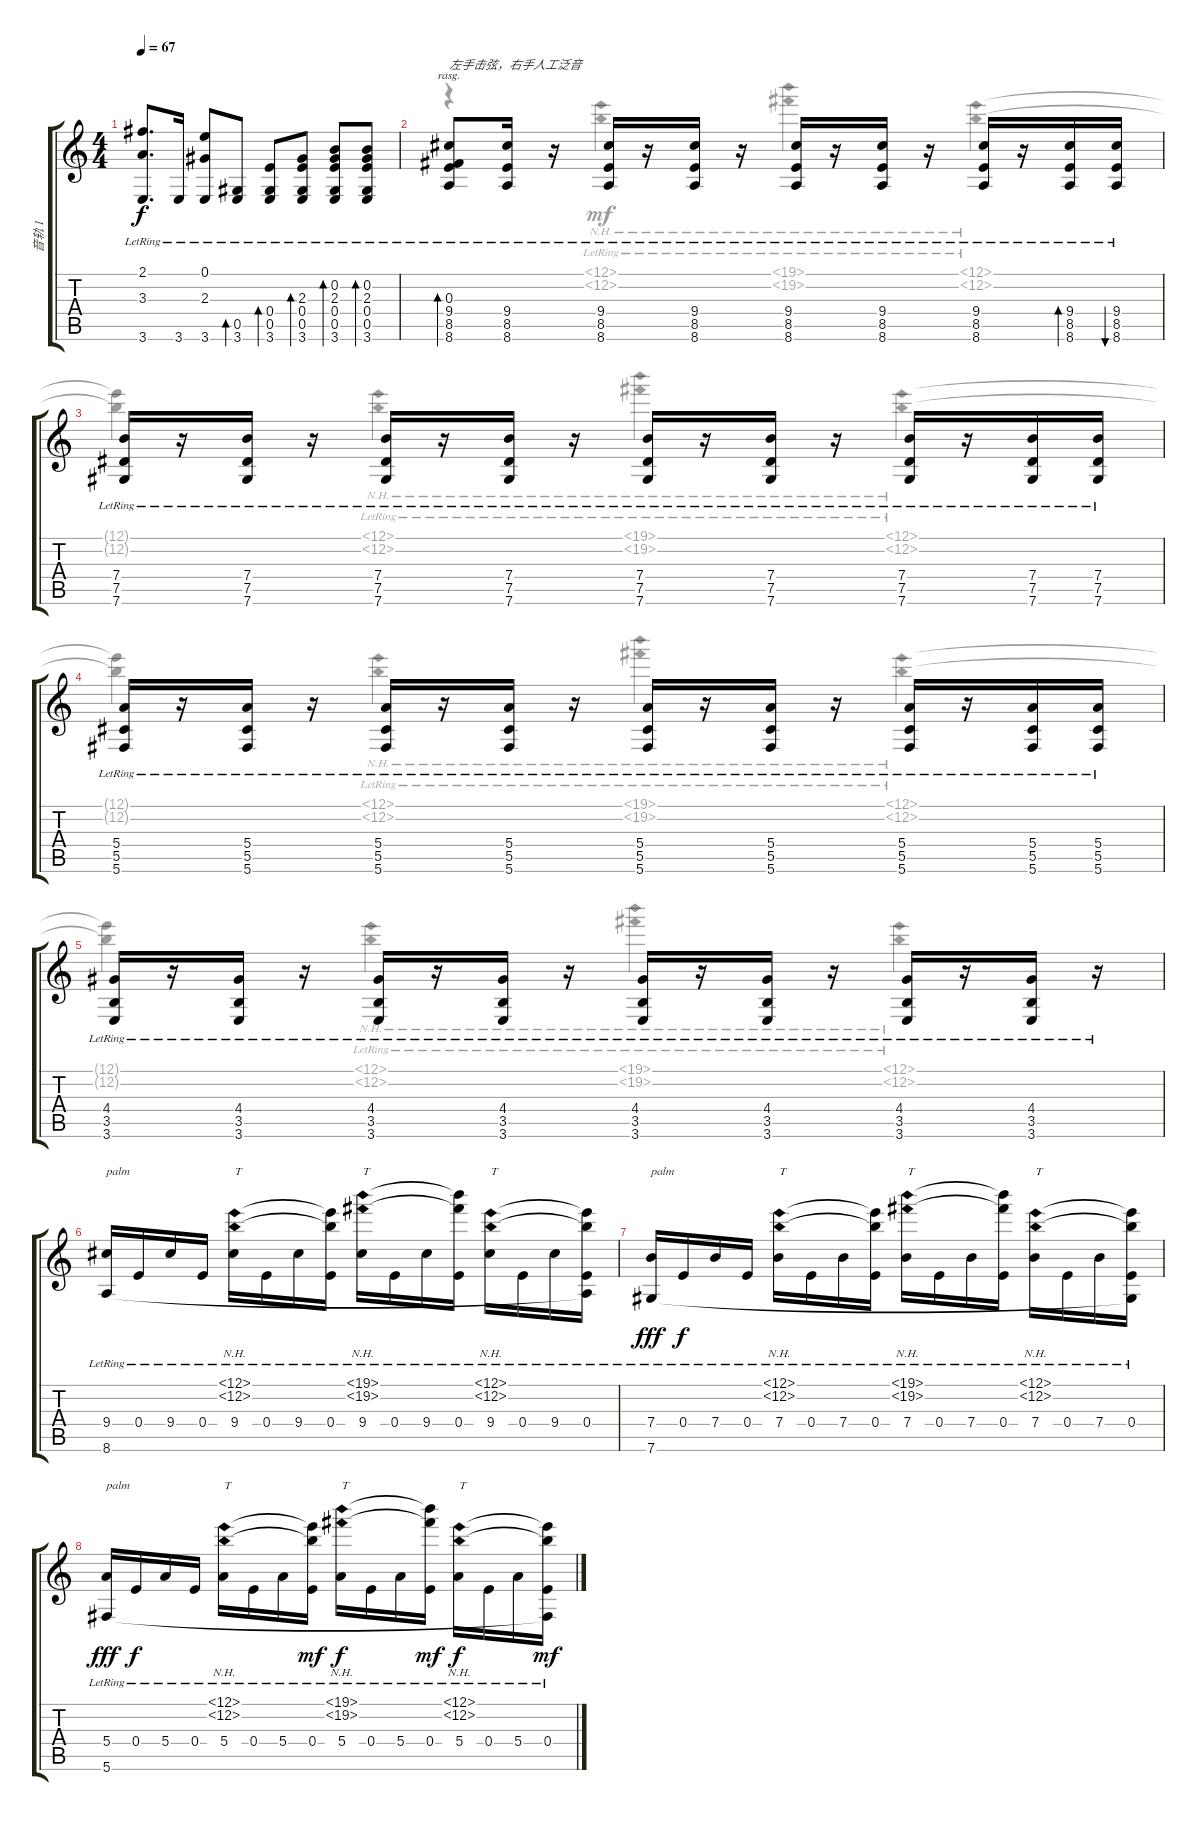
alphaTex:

\track ("音轨 1" "音轨 1") {instrument acousticguitarsteel}
\staff {score tabs}
\tuning (E4 B3 Gb3 E3 Ab2 Db2) {hide}
\voice
\ts (4 4)
\tempo 67
\clef g2
\ks c
(2.1{lr} 3.3{lr} 3.6{lr}).8{d dy f} 3.6{lr}.16 (0.1{lr} 2.3{lr} 3.6{lr}).8 (0.5{lr} 3.6{lr}).8{bd 30} (0.4{lr} 0.5{lr} 3.6{lr}).8{bd 30} (2.3{lr} 0.4{lr} 0.5{lr} 3.6{lr}).8{bd 30} (0.2{lr} 2.3{lr} 0.4{lr} 0.5{lr} 3.6{lr}).8{bd 30} (0.2{lr} 2.3{lr} 0.4{lr} 0.5{lr} 3.6{lr}).8{bd 30} |
(0.3{lr} 9.4{lr} 8.5{lr} 8.6{lr}).8{bd 120 rasg ii txt "左手击弦，右手人工泛音"} (9.4{lr} 8.5{lr} 8.6{lr}).16 r.16 (9.4{lr} 8.5{lr} 8.6{lr}).16 r.16 (9.4{lr} 8.5{lr} 8.6{lr}).16 r.16 (9.4{lr} 8.5{lr} 8.6{lr}).16 r.16 (9.4{lr} 8.5{lr} 8.6{lr}).16 r.16 (9.4{lr} 8.5{lr} 8.6{lr}).16 r.16 (9.4{lr} 8.5{lr} 8.6{lr}).16{bd 30} (9.4{lr} 8.5{lr} 8.6{lr}).16{bu 30} |
(7.4{lr} 7.5{lr} 7.6{lr}).16 r.16 (7.4{lr} 7.5{lr} 7.6{lr}).16 r.16 (7.4{lr} 7.5{lr} 7.6{lr}).16 r.16 (7.4{lr} 7.5{lr} 7.6{lr}).16 r.16 (7.4{lr} 7.5{lr} 7.6{lr}).16 r.16 (7.4{lr} 7.5{lr} 7.6{lr}).16 r.16 (7.4{lr} 7.5{lr} 7.6{lr}).16 r.16 (7.4{lr} 7.5{lr} 7.6{lr}).16 (7.4{lr} 7.5{lr} 7.6{lr}).16 |
(5.4{lr} 5.5{lr} 5.6{lr}).16 r.16 (5.4{lr} 5.5{lr} 5.6{lr}).16 r.16 (5.4{lr} 5.5{lr} 5.6{lr}).16 r.16 (5.4{lr} 5.5{lr} 5.6{lr}).16 r.16 (5.4{lr} 5.5{lr} 5.6{lr}).16 r.16 (5.4{lr} 5.5{lr} 5.6{lr}).16 r.16 (5.4{lr} 5.5{lr} 5.6{lr}).16 r.16 (5.4{lr} 5.5{lr} 5.6{lr}).16 (5.4{lr} 5.5{lr} 5.6{lr}).16 |
(4.4{lr} 3.5{lr} 3.6{lr}).16 r.16 (4.4{lr} 3.5{lr} 3.6{lr}).16 r.16 (4.4{lr} 3.5{lr} 3.6{lr}).16 r.16 (4.4{lr} 3.5{lr} 3.6{lr}).16 r.16 (4.4{lr} 3.5{lr} 3.6{lr}).16 r.16 (4.4{lr} 3.5{lr} 3.6{lr}).16 r.16 (4.4{lr} 3.5{lr} 3.6{lr}).16 r.16 (4.4{lr} 3.5{lr} 3.6{lr}).16 r.16 |
(9.4{lr} 8.6{lr}).16{txt "palm"} 0.4{lr}.16 9.4{lr}.16 0.4{lr}.16 (12.1{nh lr} 12.2{nh lr} 9.4{lr}).16{txt "T"} 0.4{lr}.16 9.4{lr}.16 (12.1{t} 12.2{t} 0.4{lr}).16 (19.1{nh lr} 19.2{nh lr} 9.4{lr}).16{txt "T"} 0.4{lr}.16 9.4{lr}.16 (19.1{t} 19.2{t} 0.4{lr}).16 (12.1{nh lr} 12.2{nh lr} 9.4{lr}).16{txt "T"} 0.4{lr}.16 9.4{lr}.16 (12.1{t} 12.2{t} 0.4{lr} 8.6{t}).16 |
(7.4{lr} 7.6{lr}).16{txt "palm" dy fff} 0.4{lr}.16{dy f} 7.4{lr}.16 0.4{lr}.16 (12.1{nh lr} 12.2{nh lr} 7.4{lr}).16{txt "T"} 0.4{lr}.16 7.4{lr}.16 (12.1{t} 12.2{t} 0.4{lr}).16 (19.1{nh lr} 19.2{nh lr} 7.4{lr}).16{txt "T"} 0.4{lr}.16 7.4{lr}.16 (19.1{t} 19.2{t} 0.4{lr}).16 (12.1{nh lr} 12.2{nh lr} 7.4{lr}).16{txt "T"} 0.4{lr}.16 7.4{lr}.16 (12.1{t} 12.2{t} 0.4{lr} 7.6{t}).16 |
(5.4{lr} 5.6{lr}).16{txt "palm" dy fff} 0.4{lr}.16{dy f} 5.4{lr}.16 0.4{lr}.16 (12.1{nh lr} 12.2{nh lr} 5.4{lr}).16{txt "T"} 0.4{lr}.16 5.4{lr}.16 (12.1{t} 12.2{t} 0.4{lr}).16{dy mf} (19.1{nh lr} 19.2{nh lr} 5.4{lr}).16{txt "T" dy f} 0.4{lr}.16 5.4{lr}.16 (19.1{t} 19.2{t} 0.4{lr}).16{dy mf} (12.1{nh lr} 12.2{nh lr} 5.4{lr}).16{txt "T" dy f} 0.4{lr}.16 5.4{lr}.16 (12.1{t} 12.2{t} 0.4{lr} 5.6{t}).16{dy mf}
\voice
\clef g2
\ottava regular
\simile none
\ks c
|
r.4 (12.1{nh lr} 12.2{nh lr}).4 (19.1{nh lr} 19.2{nh lr}).4 (12.1{nh lr} 12.2{nh lr}).4 |
(12.1{t} 12.2{t}).4 (12.1{nh lr} 12.2{nh lr}).4 (19.1{nh lr} 19.2{nh lr}).4 (12.1{nh lr} 12.2{nh lr}).4 |
(12.1{t} 12.2{t}).4 (12.1{nh lr} 12.2{nh lr}).4 (19.1{nh lr} 19.2{nh lr}).4 (12.1{nh lr} 12.2{nh lr}).4 |
(12.1{t} 12.2{t}).4 (12.1{nh lr} 12.2{nh lr}).4 (19.1{nh lr} 19.2{nh lr}).4 (12.1{nh lr} 12.2{nh lr}).4 |
|
|
